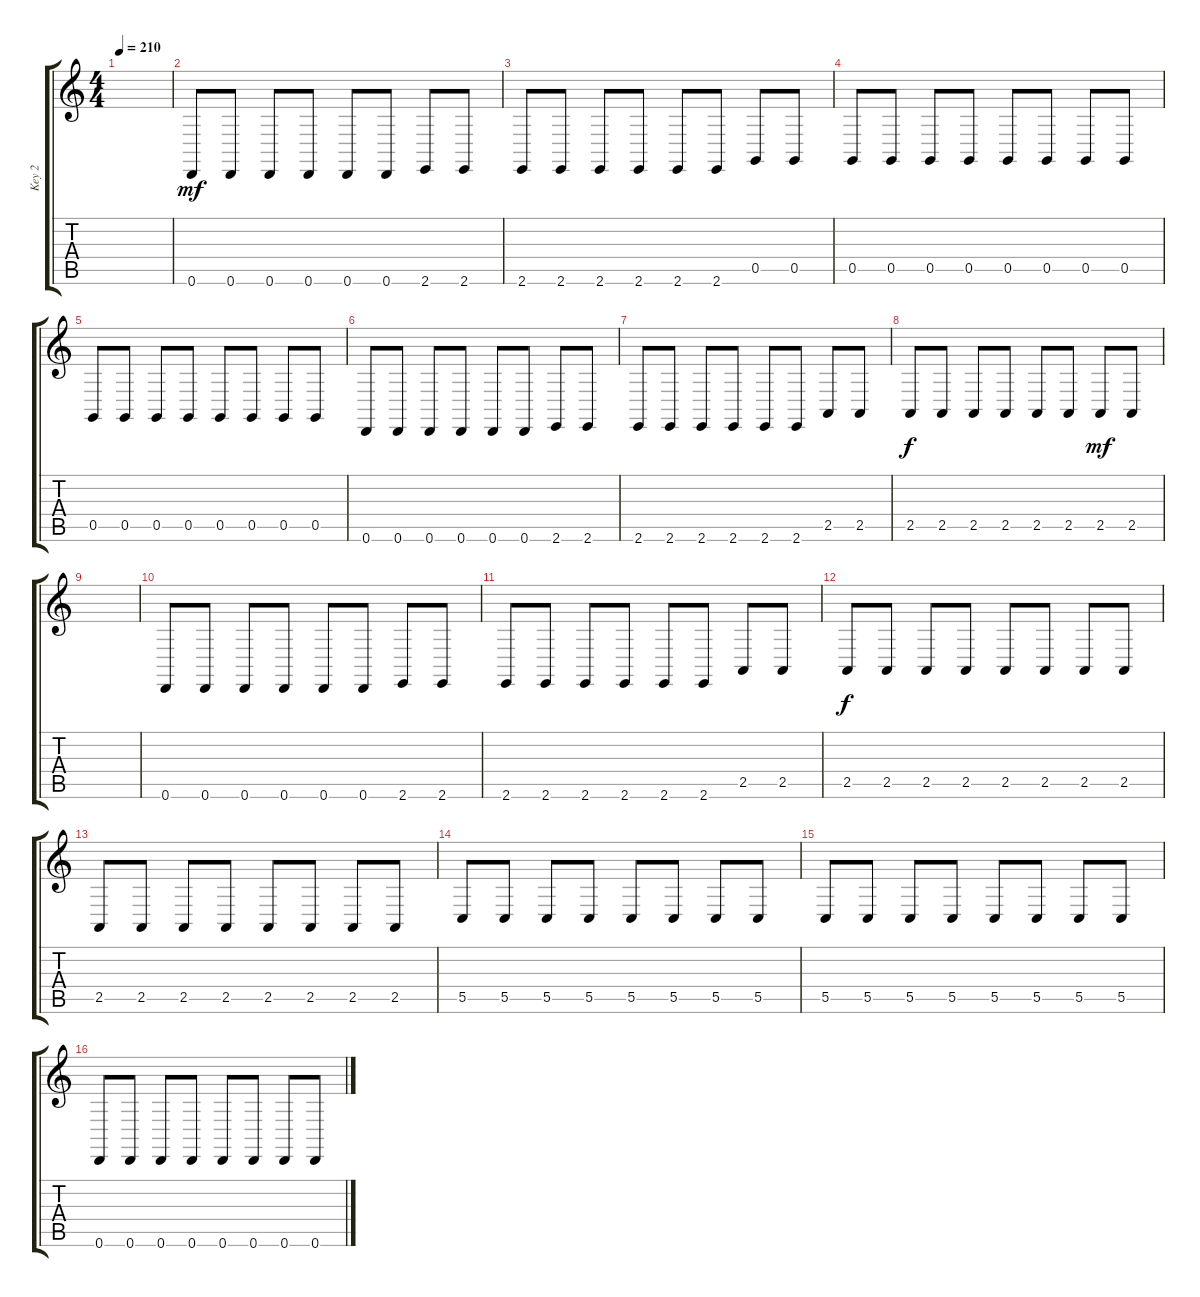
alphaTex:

\track ("Key 2" "Key 2") {instrument synthbrass1}
\staff {score tabs}
\tuning (D4 A3 F3 C3 G2 D2) {hide}
\ts (4 4)
\tempo 210
\clef g2
\ks c
|
0.6.8{dy mf} 0.6.8 0.6.8 0.6.8 0.6.8 0.6.8 2.6.8 2.6.8 |
2.6.8 2.6.8 2.6.8 2.6.8 2.6.8 2.6.8 0.5.8 0.5.8 |
0.5.8 0.5.8 0.5.8 0.5.8 0.5.8 0.5.8 0.5.8 0.5.8 |
0.5.8 0.5.8 0.5.8 0.5.8 0.5.8 0.5.8 0.5.8 0.5.8 |
0.6.8 0.6.8 0.6.8 0.6.8 0.6.8 0.6.8 2.6.8 2.6.8 |
2.6.8 2.6.8 2.6.8 2.6.8 2.6.8 2.6.8 2.5.8 2.5.8 |
2.5.8{dy f} 2.5.8 2.5.8 2.5.8 2.5.8 2.5.8 2.5.8{dy mf} 2.5.8 |
|
0.6.8 0.6.8 0.6.8 0.6.8 0.6.8 0.6.8 2.6.8 2.6.8 |
2.6.8 2.6.8 2.6.8 2.6.8 2.6.8 2.6.8 2.5.8 2.5.8 |
2.5.8{dy f} 2.5.8 2.5.8 2.5.8 2.5.8 2.5.8 2.5.8 2.5.8 |
2.5.8 2.5.8 2.5.8 2.5.8 2.5.8 2.5.8 2.5.8 2.5.8 |
5.5.8 5.5.8 5.5.8 5.5.8 5.5.8 5.5.8 5.5.8 5.5.8 |
5.5.8 5.5.8 5.5.8 5.5.8 5.5.8 5.5.8 5.5.8 5.5.8 |
0.6.8 0.6.8 0.6.8 0.6.8 0.6.8 0.6.8 0.6.8 0.6.8
